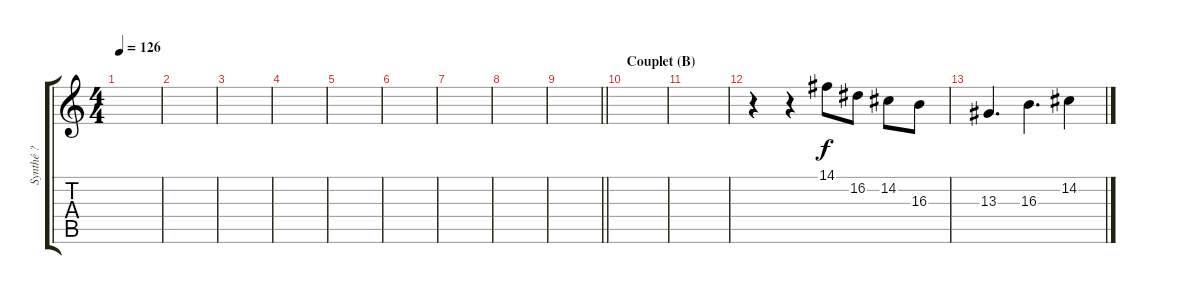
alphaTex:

\track ("Synthé ?" "Synthé ?") {instrument pad3polysynth}
\staff {score tabs}
\tuning (E4 B3 G3 D3 A2 E2) {hide}
\ts (4 4)
\tempo 126
\clef g2
\ks c
|
|
|
|
|
|
|
|
\barLineRight lightlight
|
\section ("" "Couplet (B)")
|
|
r.4 r.4 14.1.8 16.2.8 14.2.8 16.3.8 |
13.3.4{d} 16.3.4{d} 14.2.4
